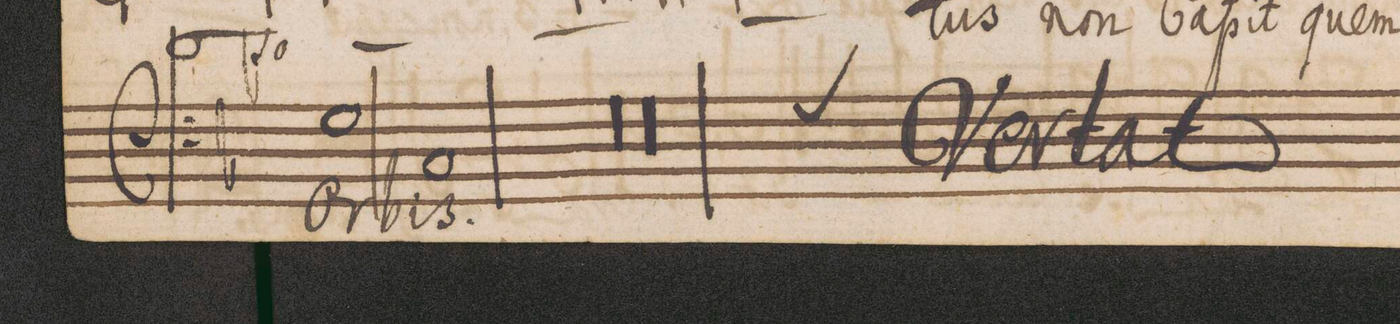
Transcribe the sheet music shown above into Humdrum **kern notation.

**kern	**text
*I"Baſso.	*
*clefF4	*
*k[b-]	*
*met(C|)	*
*M2/1	*
1G\	or-
=37-	=37-
1C/	-bis.
00r	.
=38-	=38-
=39-	=39-
00r	.
=40-	=40-
=41-	=41-
*custos:G	*
*-	*-
